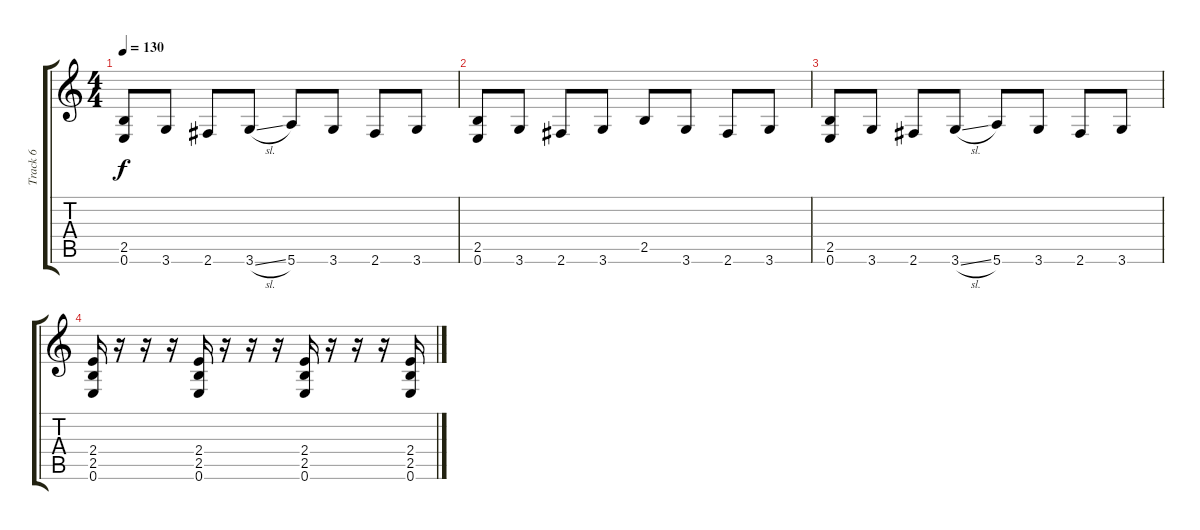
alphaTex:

\track ("Track 6" "Track 6") {instrument distortionguitar}
\staff {score tabs}
\tuning (E4 B3 G3 D3 A2 E2) {hide}
\ts (4 4)
\tempo 130
\clef g2
\ks c
(2.5 0.6).8{dy f} 3.6.8 2.6.8 3.6{sl}.8 5.6.8 3.6.8 2.6.8 3.6.8 |
(2.5 0.6).8 3.6.8 2.6.8 3.6.8 2.5.8 3.6.8 2.6.8 3.6.8 |
(2.5 0.6).8 3.6.8 2.6.8 3.6{sl}.8 5.6.8 3.6.8 2.6.8 3.6.8 |
(2.4 2.5 0.6).16 r.16 r.16 r.16 (2.4 2.5 0.6).16 r.16 r.16 r.16 (2.4 2.5 0.6).16 r.16 r.16 r.16 (2.4 2.5 0.6).16
